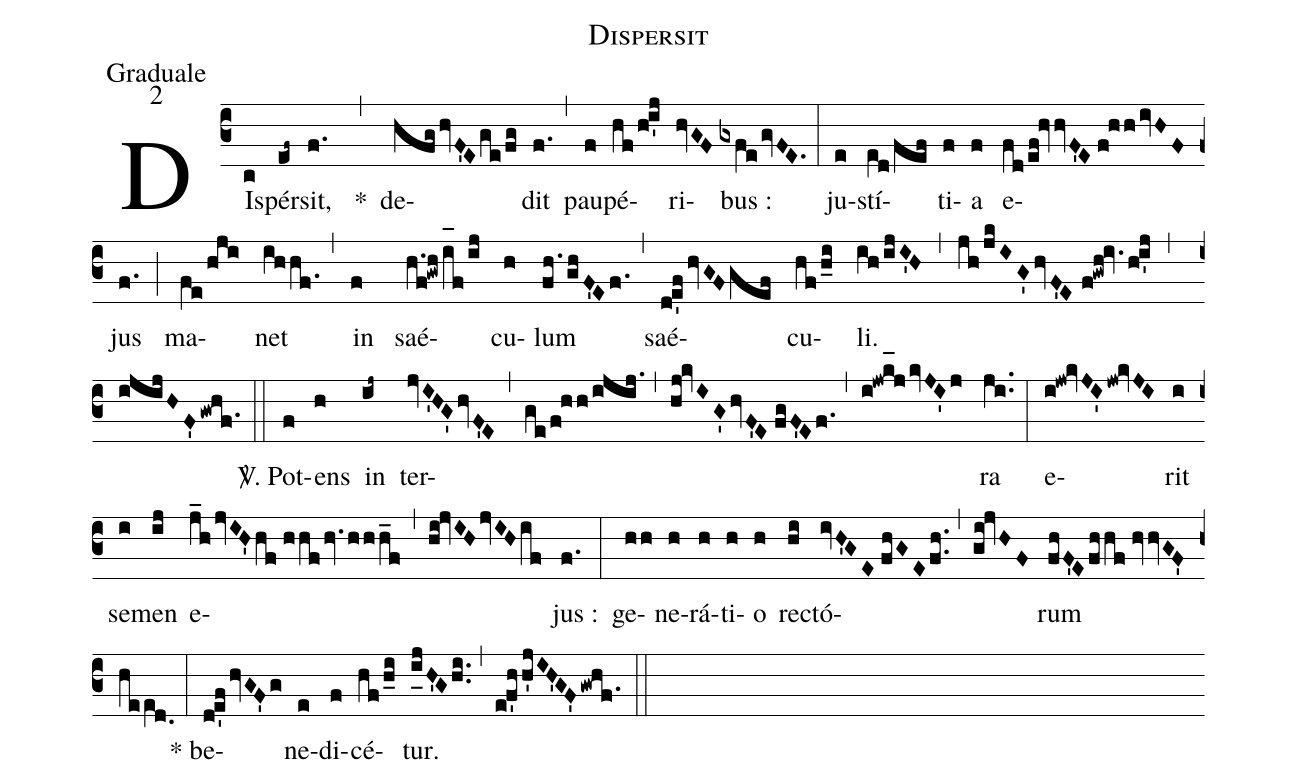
name:Dispersit;
office-part:Graduale;
mode:2;
%%
(c3) DIs(c)pér(ef~)sit,(f.) <clear>*(,) de(hfghvF'Ege/fg)dit(f.) (,) pau(f)pé(hf/hi'j)ri(hvGF)bus :(gxfegvFE.) (:) ju(e)stí(e[ll:1]d/fef)ti(f)a(f) e(fd/ef!hvvF'E//f!hhivHF)jus(f.) (;) ma(fe/hji)net(ihhf.) (,) in(f) saé(h.f!gwh/i_[oh:h]f/ij)cu(h)lum(fh./ghF'Ef.) (,) saé(de'fhvGFgef)cu(hf/h_i)li.(ih/ijI'H) (,) (jh/jkIG'hvF'E//f!gwh!iv.hi'j) (,) (ijijHF'gwhf.1) (::) <sp>V/</sp>. Pot(f)ens(h) in(ij~) ter(jvI'HG'hvF'E)(,)(ge/f!hh/ijij.)(,)(hj!kvIG'hvF'E//fgF'Ef.)(,)(i!jwk_[hl:1]jkvJI'j)ra(ji..) (:) e(i!jw!kvJI'jw!kvJI)rit(i) se(i)men(ij) e(j_hjvIH'hf//hhfhv.hhh_f)(,)(hi!jvIHjvIHif)jus :(f.) (:) ge(hh)ne(h)rá(h)ti(h)o(h) re(hi)ctó(ivH'GE//fhGEfh..)(,)(gi!jvHF)rum(fhF'Efhhf//hvvGF'hee[ll:1]d.0) (:) * be(de'fhvGF'g)ne(e)di(f)cé(hf/h_i)tur.(i_[uh:l]jH'Ghi..) (,) (ef'hh'jIH'GF'gwhf.1) (::)
